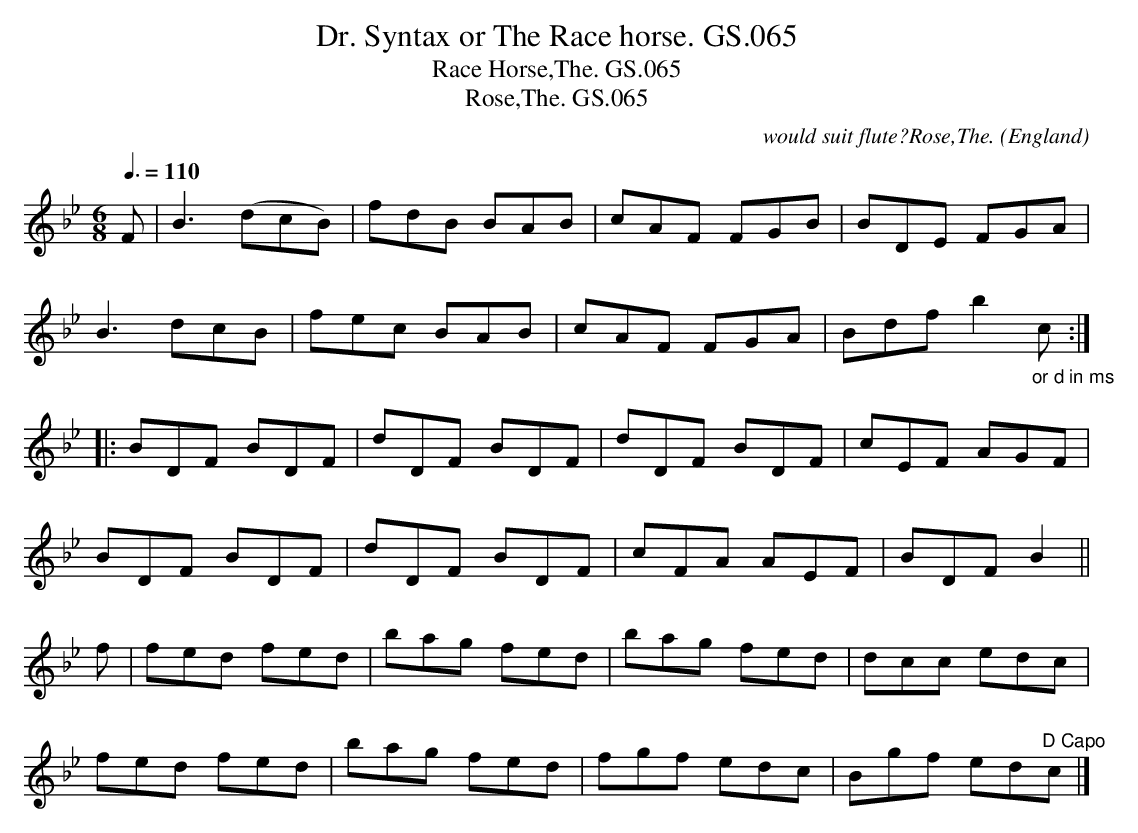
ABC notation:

X:1
T:Dr. Syntax or The Race horse. GS.065
T:Race Horse,The. GS.065
T:Rose,The. GS.065
C:would suit flute?Rose,The.
L:1/8
M:6/8
O:England
Q:3/8=110
K:Bb major
F | B3 (dcB) | fdB BAB | cAF FGB | BDE FGA |!
B3 dcB | fec BAB | cAF FGA | Bdf b2 "_or d in ms" c :|!
|:BDF BDF | dDF BDF | dDF BDF | cEF AGF |!
BDF BDF | dDF BDF | cFA AEF | BDF B2 ||!
f | fed fed | bag fed | bag fed | dcc edc |!
fed fed | bag fed | fgf edc | Bgf ed"^D Capo"c |]
